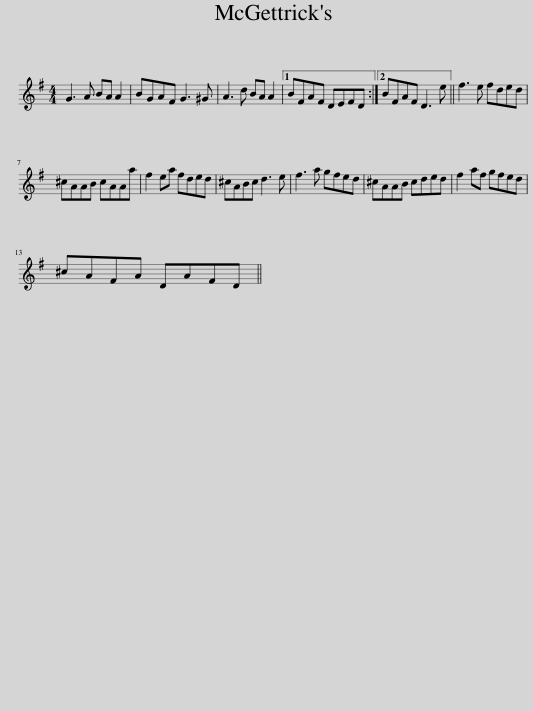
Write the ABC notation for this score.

X:1
L:1/8
M:4/4
I:linebreak $
K:G
V:1 treble
V:1
 G3 A BA A2 | BGAF G3 ^G | A3 d BA A2 |1 BFAF DEFD :|2 BFAF D3 e || %5
 f3 e fded |$ ^cAAB cAAa | f2 ea fded | ^cABc d3 e | f3 a gfed | %10
 ^cAAB cded | f2 af gfed |$ ^cAFA DAFD || %13
